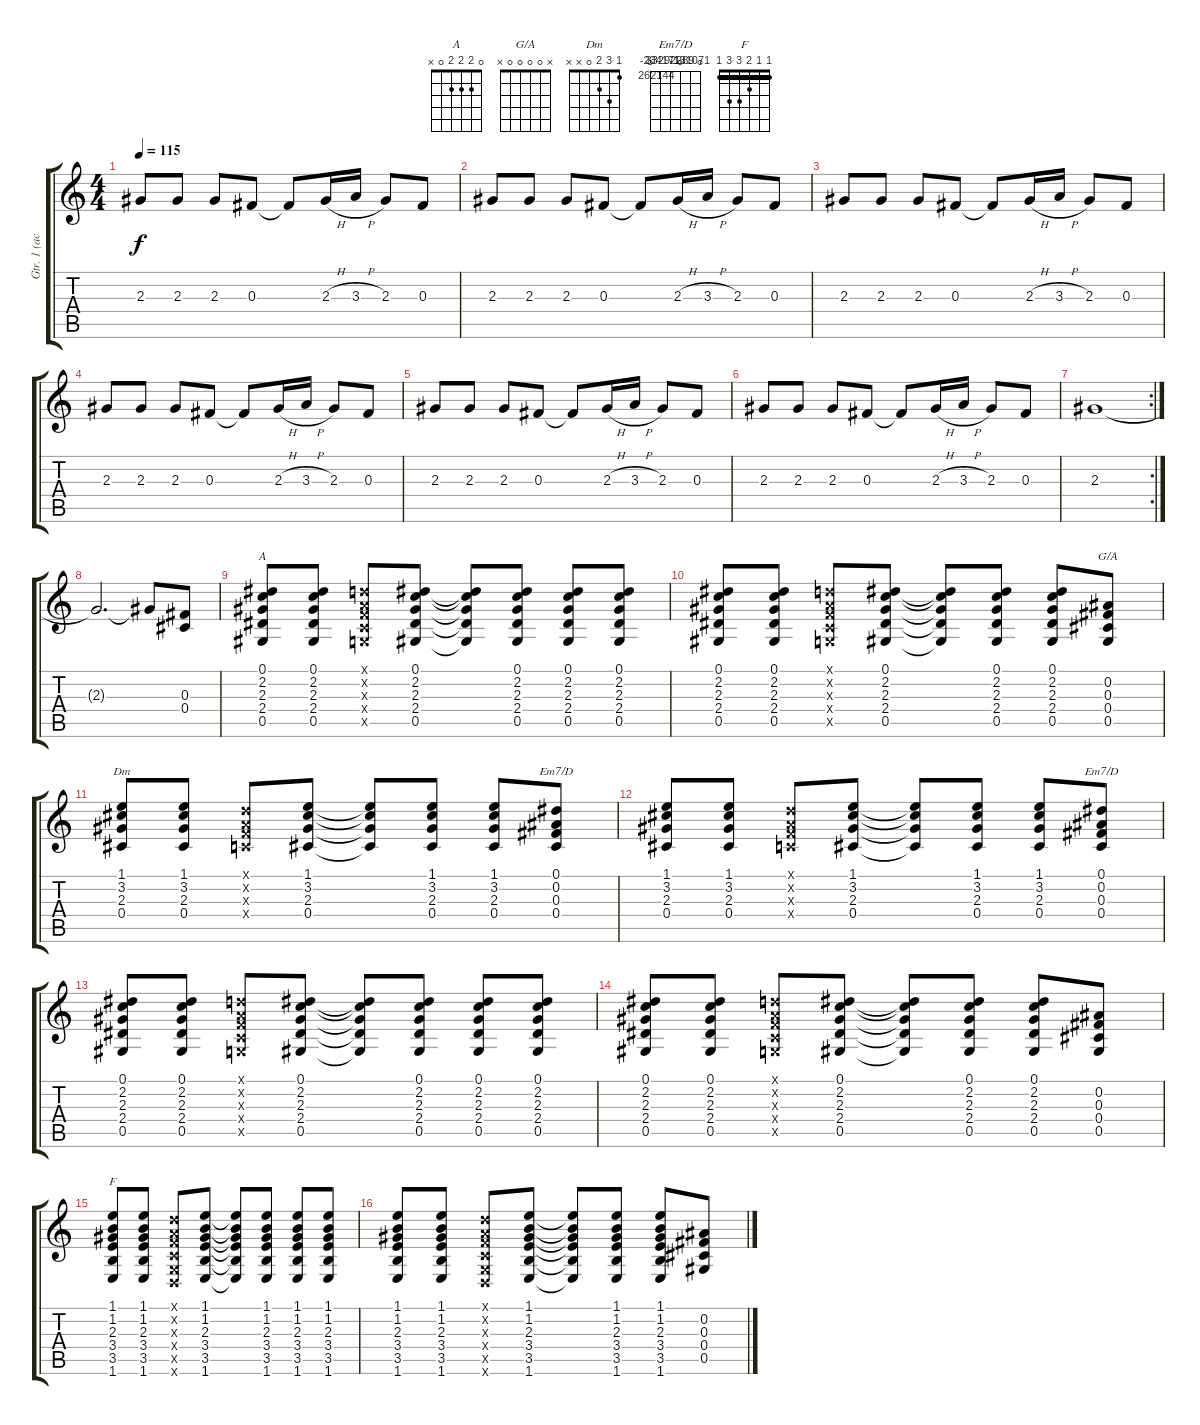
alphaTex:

\track ("Gtr. 1 (acous.)" "Gtr. 1 (ac") {instrument acousticguitarsteel}
\staff {score tabs}
\tuning (Eb4 Bb3 Gb3 Db3 Ab2 Eb2) {hide}
\chord ("A" 0 2 2 2 0 x)
\chord ("G/A" x 0 0 0 0 x)
\chord ("Dm" 1 3 2 0 x x)
\chord ("Em7/D" 0 0 0 0 x x)
\chord ("Em7/D" 0 131072 0 33554432 27972 0) {firstfret 262144}
\chord ("F" 1 1 2 3 3 1) {barre 1}
\ts (4 4)
\tempo 115
\clef g2
\ks c
2.3.8{dy f instrument acousticguitarsteel} 2.3.8 2.3.8 0.3.8 0.3{t}.8 2.3{h}.16 3.3{h}.16 2.3.8 0.3.8 |
2.3.8 2.3.8 2.3.8 0.3.8 0.3{t}.8 2.3{h}.16 3.3{h}.16 2.3.8 0.3.8 |
2.3.8 2.3.8 2.3.8 0.3.8 0.3{t}.8 2.3{h}.16 3.3{h}.16 2.3.8 0.3.8 |
2.3.8 2.3.8 2.3.8 0.3.8 0.3{t}.8 2.3{h}.16 3.3{h}.16 2.3.8 0.3.8 |
2.3.8 2.3.8 2.3.8 0.3.8 0.3{t}.8 2.3{h}.16 3.3{h}.16 2.3.8 0.3.8 |
2.3.8 2.3.8 2.3.8 0.3.8 0.3{t}.8 2.3{h}.16 3.3{h}.16 2.3.8 0.3.8 |
\rc 2
2.3.1 |
2.3{t}.2{d} 2.3{t}.8 (0.3 0.4).8 |
(0.1 2.2 2.3 2.4 0.5).8{ch "A"} (0.1 2.2 2.3 2.4 0.5).8 (-1.1{x} -1.2{x} -1.3{x} -1.4{x} -1.5{x}).8 (0.1 2.2 2.3 2.4 0.5).8 (0.1{t} 2.2{t} 2.3{t} 2.4{t} 0.5{t}).8 (0.1 2.2 2.3 2.4 0.5).8 (0.1 2.2 2.3 2.4 0.5).8 (0.1 2.2 2.3 2.4 0.5).8 |
(0.1 2.2 2.3 2.4 0.5).8 (0.1 2.2 2.3 2.4 0.5).8 (-1.1{x} -1.2{x} -1.3{x} -1.4{x} -1.5{x}).8 (0.1 2.2 2.3 2.4 0.5).8 (0.1{t} 2.2{t} 2.3{t} 2.4{t} 0.5{t}).8 (0.1 2.2 2.3 2.4 0.5).8 (0.1 2.2 2.3 2.4 0.5).8 (0.2 0.3 0.4 0.5).8{ch "G/A"} |
(1.1 3.2 2.3 0.4).8{ch "Dm"} (1.1 3.2 2.3 0.4).8 (-1.1{x} -1.2{x} -1.3{x} -1.4{x}).8 (1.1 3.2 2.3 0.4).8 (1.1{t} 3.2{t} 2.3{t} 0.4{t}).8 (1.1 3.2 2.3 0.4).8 (1.1 3.2 2.3 0.4).8 (0.1 0.2 0.3 0.4).8{ch "Em7/D"} |
(1.1 3.2 2.3 0.4).8 (1.1 3.2 2.3 0.4).8 (-1.1{x} -1.2{x} -1.3{x} -1.4{x}).8 (1.1 3.2 2.3 0.4).8 (1.1{t} 3.2{t} 2.3{t} 0.4{t}).8 (1.1 3.2 2.3 0.4).8 (1.1 3.2 2.3 0.4).8 (0.1 0.2 0.3 0.4).8{ch "Em7/D"} |
(0.1 2.2 2.3 2.4 0.5).8 (0.1 2.2 2.3 2.4 0.5).8 (-1.1{x} -1.2{x} -1.3{x} -1.4{x} -1.5{x}).8 (0.1 2.2 2.3 2.4 0.5).8 (0.1{t} 2.2{t} 2.3{t} 2.4{t} 0.5{t}).8 (0.1 2.2 2.3 2.4 0.5).8 (0.1 2.2 2.3 2.4 0.5).8 (0.1 2.2 2.3 2.4 0.5).8 |
(0.1 2.2 2.3 2.4 0.5).8 (0.1 2.2 2.3 2.4 0.5).8 (-1.1{x} -1.2{x} -1.3{x} -1.4{x} -1.5{x}).8 (0.1 2.2 2.3 2.4 0.5).8 (0.1{t} 2.2{t} 2.3{t} 2.4{t} 0.5{t}).8 (0.1 2.2 2.3 2.4 0.5).8 (0.1 2.2 2.3 2.4 0.5).8 (0.2 0.3 0.4 0.5).8 |
(1.1 1.2 2.3 3.4 3.5 1.6).8{ch "F"} (1.1 1.2 2.3 3.4 3.5 1.6).8 (-1.1{x} -1.2{x} -1.3{x} -1.4{x} -1.5{x} -1.6{x}).8 (1.1 1.2 2.3 3.4 3.5 1.6).8 (1.1{t} 1.2{t} 2.3{t} 3.4{t} 3.5{t} 1.6{t}).8 (1.1 1.2 2.3 3.4 3.5 1.6).8 (1.1 1.2 2.3 3.4 3.5 1.6).8 (1.1 1.2 2.3 3.4 3.5 1.6).8 |
(1.1 1.2 2.3 3.4 3.5 1.6).8 (1.1 1.2 2.3 3.4 3.5 1.6).8 (-1.1{x} -1.2{x} -1.3{x} -1.4{x} -1.5{x} -1.6{x}).8 (1.1 1.2 2.3 3.4 3.5 1.6).8 (1.1{t} 1.2{t} 2.3{t} 3.4{t} 3.5{t} 1.6{t}).8 (1.1 1.2 2.3 3.4 3.5 1.6).8 (1.1 1.2 2.3 3.4 3.5 1.6).8 (0.2 0.3 0.4 0.5).8
